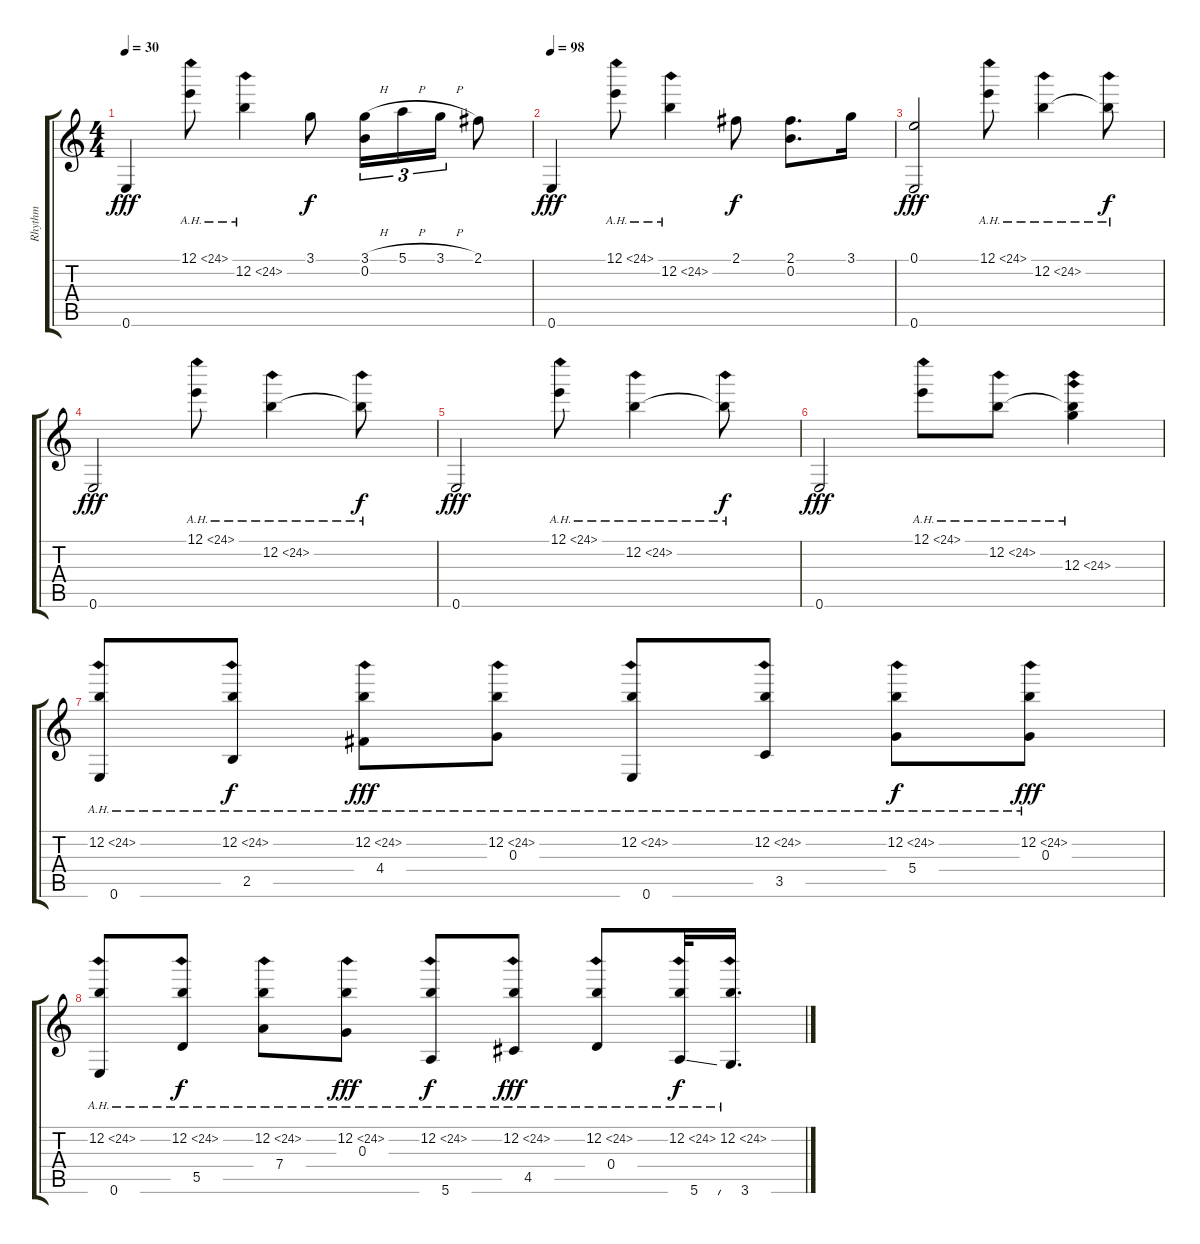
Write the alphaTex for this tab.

\track ("Rhythm" "Rhythm") {instrument electricguitarclean}
\staff {score tabs}
\tuning (E4 B3 G3 D3 A2 E2) {hide}
\ts (4 4)
\tempo 30
\clef g2
\ks c
0.6.4{dy fff instrument electricguitarclean} 12.1{ah 12}.8 12.2{ah 12}.4 3.1.8{dy f} (3.1{h} 0.2).16{tu (3 2)} 5.1{h}.16{tu (3 2)} 3.1{h}.16{tu (3 2)} 2.1.8 |
\tempo 98
0.6.4{dy fff} 12.1{ah 12}.8 12.2{ah 12}.4 2.1.8{dy f} (2.1 0.2).8{d} 3.1.16 |
(0.1 0.6).2{dy fff} 12.1{ah 12}.8 12.2{ah 12}.4 12.2{ah 12 t}.8{dy f} |
0.6.2{dy fff} 12.1{ah 12}.8 12.2{ah 12}.4 12.2{ah 12 t}.8{dy f} |
0.6.2{dy fff} 12.1{ah 12}.8 12.2{ah 12}.4 12.2{ah 12 t}.8{dy f} |
0.6.2{dy fff} 12.1{ah 12}.8 12.2{ah 12}.8 (12.2{ah 12 t} 12.3{ah 12}).4 |
(12.2{ah 12} 0.6).8 (12.2{ah 12} 2.5).8{dy f} (12.2{ah 12} 4.4).8{dy fff} (12.2{ah 12} 0.3).8 (12.2{ah 12} 0.6).8 (12.2{ah 12} 3.5).8 (12.2{ah 12} 5.4).8{dy f} (12.2{ah 12} 0.3).8{dy fff} |
(12.2{ah 12} 0.6).8 (12.2{ah 12} 5.5).8{dy f} (12.2{ah 12} 7.4).8 (12.2{ah 12} 0.3).8{dy fff} (12.2{ah 12} 5.6).8{dy f} (12.2{ah 12} 4.5).8{dy fff} (12.2{ah 12} 0.4).8 (12.2{ah 12} 5.6{ss}).32{dy f} (12.2{ah 12} 3.6).16{d}
